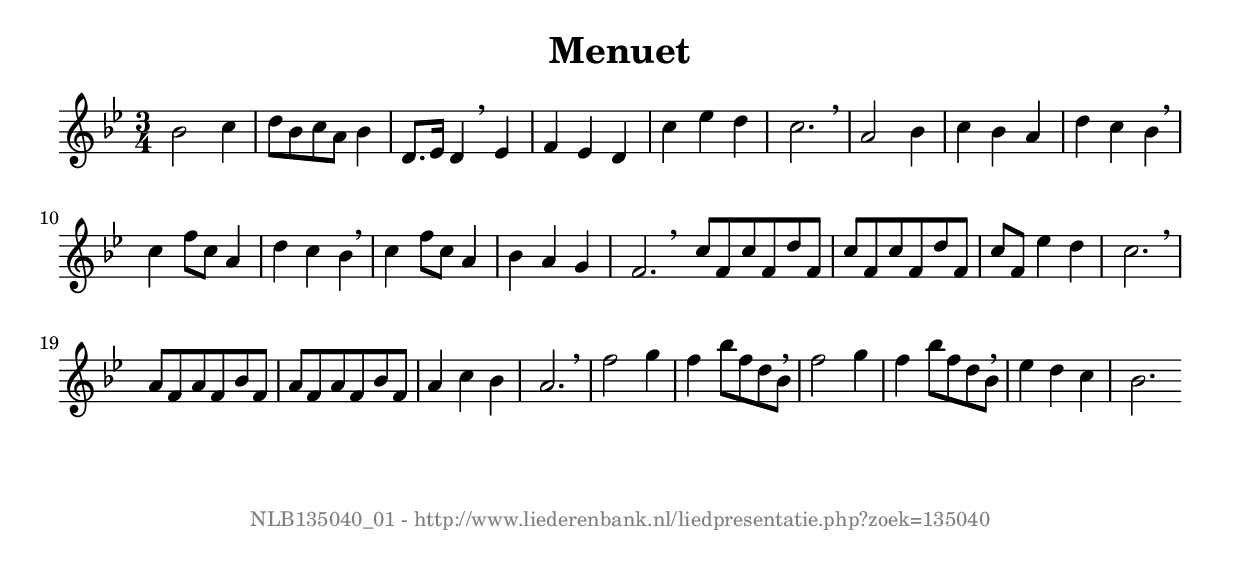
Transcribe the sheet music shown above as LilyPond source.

%
% produced by wce2krn 1.64 (7 June 2014)
%
\version"2.16"
#(append! paper-alist '(("long" . (cons (* 210 mm) (* 2000 mm)))))
#(set-default-paper-size "long")
sb = {\breathe}
mBreak = {\breathe }
bBreak = {\breathe }
x = {\once\override NoteHead #'style = #'cross }
gl=\glissando
itime={\override Staff.TimeSignature #'stencil = ##f }
ficta = {\once\set suggestAccidentals = ##t}
fine = {\once\override Score.RehearsalMark #'self-alignment-X = #1 \mark \markup {\italic{Fine}}}
dc = {\once\override Score.RehearsalMark #'self-alignment-X = #1 \mark \markup {\italic{D.C.}}}
dcf = {\once\override Score.RehearsalMark #'self-alignment-X = #1 \mark \markup {\italic{D.C. al Fine}}}
dcc = {\once\override Score.RehearsalMark #'self-alignment-X = #1 \mark \markup {\italic{D.C. al Coda}}}
ds = {\once\override Score.RehearsalMark #'self-alignment-X = #1 \mark \markup {\italic{D.S.}}}
dsf = {\once\override Score.RehearsalMark #'self-alignment-X = #1 \mark \markup {\italic{D.S. al Fine}}}
dsc = {\once\override Score.RehearsalMark #'self-alignment-X = #1 \mark \markup {\italic{D.S. al Coda}}}
pv = {\set Score.repeatCommands = #'((volta "1"))}
sv = {\set Score.repeatCommands = #'((volta "2"))}
tv = {\set Score.repeatCommands = #'((volta "3"))}
qv = {\set Score.repeatCommands = #'((volta "4"))}
xv = {\set Score.repeatCommands = #'((volta #f))}
\header{ tagline = ""
title = "Menuet"
}
\score {{
\key bes \major
\relative g'
{
\set melismaBusyProperties = #'()
\time 3/4
\tempo 4=120
\override Score.MetronomeMark #'transparent = ##t
\override Score.RehearsalMark #'break-visibility = #(vector #t #t #f)
bes2 c4 d8 bes c a bes4 d,8. es16 d4 \sb es f es d c' es d c2. \sb \mBreak \bar "|"
a2 bes4 c bes a d c bes \sb c f8 c a4 d c bes \sb c f8 c a4 bes a g f2. \bar ":|:" \bBreak
c'8 f, c' f, d' f, c' f, c' f, d' f, c' f, es'4 d c2. \sb a8 f a f bes f a f a f bes f a4 c bes a2. \sb \mBreak \bar "|"
f'2 g4 f bes8 f d bes \sb f'2 g4 f bes8 f d bes \sb es4 d c bes2. \bar ":|"
 }}
 \midi { }
 \layout {
            indent = 0.0\cm
}
}
\markup { \vspace #0 } \markup { \with-color #grey \fill-line { \center-column { \smaller "NLB135040_01 - http://www.liederenbank.nl/liedpresentatie.php?zoek=135040" } } }
